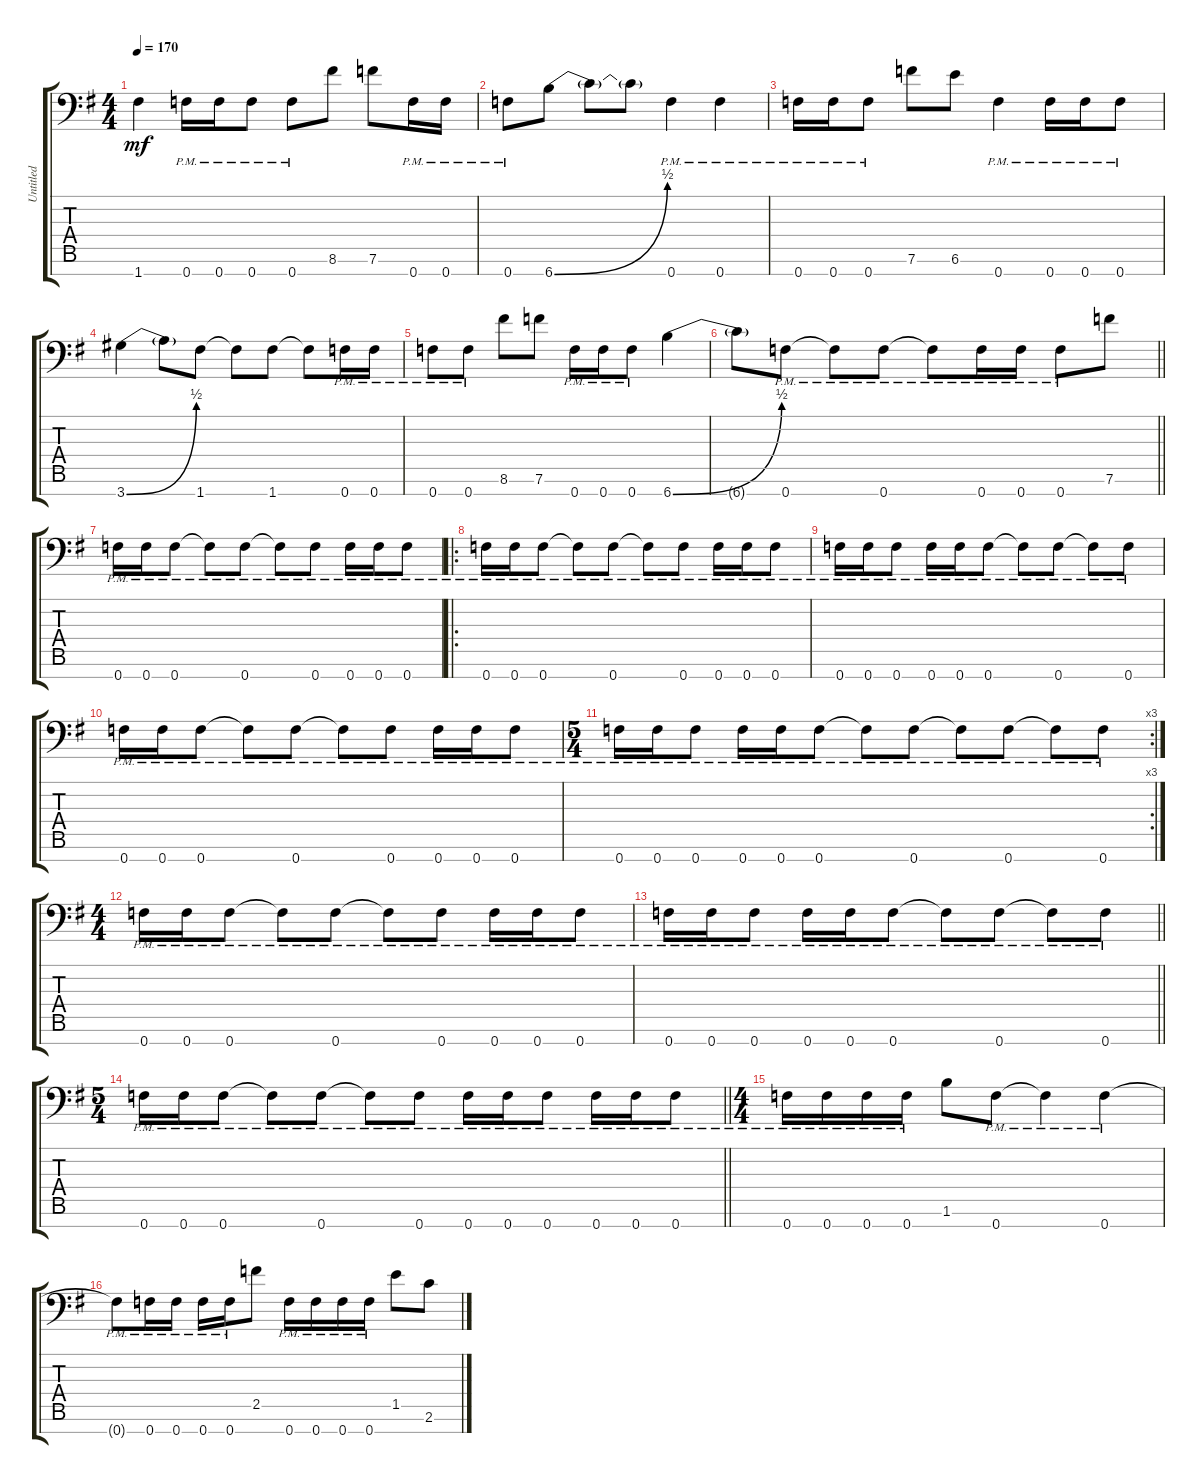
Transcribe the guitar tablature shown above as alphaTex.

\track ("Untitled" "Untitled") {instrument distortionguitar}
\staff {score tabs}
\tuning (Bb3 F3 Db3 Ab2 Eb2 Bb1 F1) {hide}
\ts (4 4)
\tempo 170
\clef f4
\ks g
1.7.4{ot 8vb dy mf} 0.7{pm}.16{ot 8vb} 0.7{pm}.16{ot 8vb} 0.7{pm}.8{ot 8vb} 0.7{pm}.8{ot 8vb} 8.6.8{ot 8vb} 7.6.8{ot 8vb} 0.7{pm}.16{ot 8vb} 0.7{pm}.16{ot 8vb} |
0.7{pm}.8{ot 8vb} 6.7{be (bend 0 0 60 2)}.8{ot 8vb} 6.7{t}.8{ot 8vb} 6.7{t}.8{ot 8vb} 0.7{pm}.4{ot 8vb} 0.7{pm}.4{ot 8vb} |
0.7{pm}.16{ot 8vb} 0.7{pm}.16{ot 8vb} 0.7{pm}.8{ot 8vb} 7.6.8{ot 8vb} 6.6.8{ot 8vb} 0.7{pm}.4{ot 8vb} 0.7{pm}.16{ot 8vb} 0.7{pm}.16{ot 8vb} 0.7{pm}.8{ot 8vb} |
3.7{be (bend 0 0 60 2)}.4{ot 8vb} 3.7{t}.8{ot 8vb} 1.7.8{ot 8vb} 1.7{t}.8{ot 8vb} 1.7.8{ot 8vb} 1.7{t}.8{ot 8vb} 0.7{pm}.16{ot 8vb} 0.7{pm}.16{ot 8vb} |
0.7{pm}.8{ot 8vb} 0.7{pm}.8{ot 8vb} 8.6.8{ot 8vb} 7.6.8{ot 8vb} 0.7{pm}.16{ot 8vb} 0.7{pm}.16{ot 8vb} 0.7{pm}.8{ot 8vb} 6.7{be (bend 0 0 60 2)}.4{ot 8vb} |
\barLineRight lightlight
6.7{t}.8{ot 8vb} 0.7{pm}.8{ot 8vb} 0.7{pm t}.8{ot 8vb} 0.7{pm}.8{ot 8vb} 0.7{pm t}.8{ot 8vb} 0.7{pm}.16{ot 8vb} 0.7{pm}.16{ot 8vb} 0.7{pm}.8{ot 8vb} 7.6.8{ot 8vb} |
0.7{pm}.16{ot 8vb} 0.7{pm}.16{ot 8vb} 0.7{pm}.8{ot 8vb} 0.7{pm t}.8{ot 8vb} 0.7{pm}.8{ot 8vb} 0.7{pm t}.8{ot 8vb} 0.7{pm}.8{ot 8vb} 0.7{pm}.16{ot 8vb} 0.7{pm}.16{ot 8vb} 0.7{pm}.8{ot 8vb} |
\ro
0.7{pm}.16{ot 8vb} 0.7{pm}.16{ot 8vb} 0.7{pm}.8{ot 8vb} 0.7{pm t}.8{ot 8vb} 0.7{pm}.8{ot 8vb} 0.7{pm t}.8{ot 8vb} 0.7{pm}.8{ot 8vb} 0.7{pm}.16{ot 8vb} 0.7{pm}.16{ot 8vb} 0.7{pm}.8{ot 8vb} |
0.7{pm}.16{ot 8vb} 0.7{pm}.16{ot 8vb} 0.7{pm}.8{ot 8vb} 0.7{pm}.16{ot 8vb} 0.7{pm}.16{ot 8vb} 0.7{pm}.8{ot 8vb} 0.7{pm t}.8{ot 8vb} 0.7{pm}.8{ot 8vb} 0.7{pm t}.8{ot 8vb} 0.7{pm}.8{ot 8vb} |
0.7{pm}.16{ot 8vb} 0.7{pm}.16{ot 8vb} 0.7{pm}.8{ot 8vb} 0.7{pm t}.8{ot 8vb} 0.7{pm}.8{ot 8vb} 0.7{pm t}.8{ot 8vb} 0.7{pm}.8{ot 8vb} 0.7{pm}.16{ot 8vb} 0.7{pm}.16{ot 8vb} 0.7{pm}.8{ot 8vb} |
\rc 3
\ts (5 4)
0.7{pm}.16{ot 8vb} 0.7{pm}.16{ot 8vb} 0.7{pm}.8{ot 8vb} 0.7{pm}.16{ot 8vb} 0.7{pm}.16{ot 8vb} 0.7{pm}.8{ot 8vb} 0.7{pm t}.8{ot 8vb} 0.7{pm}.8{ot 8vb} 0.7{pm t}.8{ot 8vb} 0.7{pm}.8{ot 8vb} 0.7{pm t}.8{ot 8vb} 0.7{pm}.8{ot 8vb} |
\ts (4 4)
0.7{pm}.16{ot 8vb} 0.7{pm}.16{ot 8vb} 0.7{pm}.8{ot 8vb} 0.7{pm t}.8{ot 8vb} 0.7{pm}.8{ot 8vb} 0.7{pm t}.8{ot 8vb} 0.7{pm}.8{ot 8vb} 0.7{pm}.16{ot 8vb} 0.7{pm}.16{ot 8vb} 0.7{pm}.8{ot 8vb} |
\barLineRight lightlight
0.7{pm}.16{ot 8vb} 0.7{pm}.16{ot 8vb} 0.7{pm}.8{ot 8vb} 0.7{pm}.16{ot 8vb} 0.7{pm}.16{ot 8vb} 0.7{pm}.8{ot 8vb} 0.7{pm t}.8{ot 8vb} 0.7{pm}.8{ot 8vb} 0.7{pm t}.8{ot 8vb} 0.7{pm}.8{ot 8vb} |
\ts (5 4)
\barLineRight lightlight
0.7{pm}.16{ot 8vb} 0.7{pm}.16{ot 8vb} 0.7{pm}.8{ot 8vb} 0.7{pm t}.8{ot 8vb} 0.7{pm}.8{ot 8vb} 0.7{pm t}.8{ot 8vb} 0.7{pm}.8{ot 8vb} 0.7{pm}.16{ot 8vb} 0.7{pm}.16{ot 8vb} 0.7{pm}.8{ot 8vb} 0.7{pm}.16{ot 8vb} 0.7{pm}.16{ot 8vb} 0.7{pm}.8{ot 8vb} |
\ts (4 4)
0.7{pm}.16{ot 8vb} 0.7{pm}.16{ot 8vb} 0.7{pm}.16{ot 8vb} 0.7{pm}.16{ot 8vb} 1.6.8{ot 8vb} 0.7{pm}.8{ot 8vb} 0.7{pm t}.4{ot 8vb} 0.7{pm}.4{ot 8vb} |
0.7{pm t}.8{ot 8vb} 0.7{pm}.16{ot 8vb} 0.7{pm}.16{ot 8vb} 0.7{pm}.16{ot 8vb} 0.7{pm}.16{ot 8vb} 2.5.8{ot 8vb} 0.7{pm}.16{ot 8vb} 0.7{pm}.16{ot 8vb} 0.7{pm}.16{ot 8vb} 0.7{pm}.16{ot 8vb} 1.5.8{ot 8vb} 2.6.8{ot 8vb}
